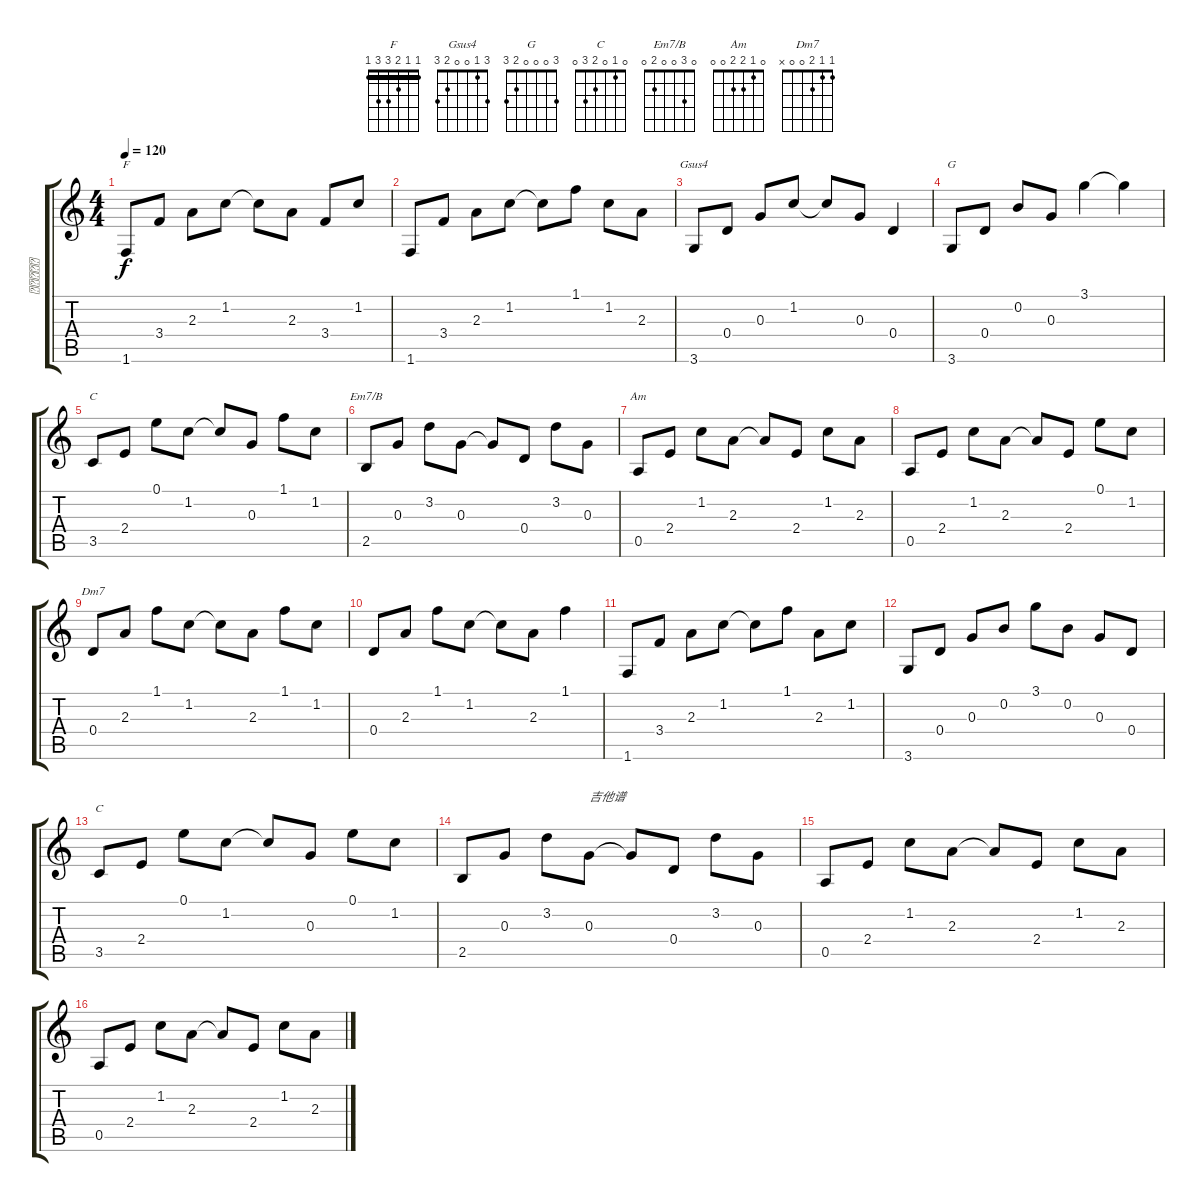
\track ("" "") {instrument acousticguitarsteel}
\staff {score tabs}
\tuning (E4 B3 G3 D3 A2 E2) {hide}
\chord ("F" 1 1 2 3 3 1) {barre 1}
\chord ("Gsus4" 3 1 0 0 2 3)
\chord ("G" 3 0 0 0 2 3)
\chord ("C" 0 1 0 2 3 x)
\chord ("Em7/B" 0 3 0 0 2 0)
\chord ("Am" 0 1 2 2 0 0)
\chord ("Dm7" 1 1 2 0 0 x)
\chord ("C" 0 1 0 2 3 0)
\ts (4 4)
\tempo 120
\clef g2
\ks c
1.6.8{ch "F" dy f} 3.4.8 2.3.8 1.2.8 1.2{t}.8 2.3.8 3.4.8 1.2.8 |
1.6.8 3.4.8 2.3.8 1.2.8 1.2{t}.8 1.1.8 1.2.8 2.3.8 |
3.6.8{ch "Gsus4"} 0.4.8 0.3.8 1.2.8 1.2{t}.8 0.3.8 0.4.4 |
3.6.8{ch "G"} 0.4.8 0.2.8 0.3.8 3.1.4 3.1{t}.4 |
3.5.8{ch "C"} 2.4.8 0.1.8 1.2.8 1.2{t}.8 0.3.8 1.1.8 1.2.8 |
2.5.8{ch "Em7/B"} 0.3.8 3.2.8 0.3.8 0.3{t}.8 0.4.8 3.2.8 0.3.8 |
0.5.8{ch "Am"} 2.4.8 1.2.8 2.3.8 2.3{t}.8 2.4.8 1.2.8 2.3.8 |
0.5.8 2.4.8 1.2.8 2.3.8 2.3{t}.8 2.4.8 0.1.8 1.2.8 |
0.4.8{ch "Dm7"} 2.3.8 1.1.8 1.2.8 1.2{t}.8 2.3.8 1.1.8 1.2.8 |
0.4.8 2.3.8 1.1.8 1.2.8 1.2{t}.8 2.3.8 1.1.4 |
1.6.8 3.4.8 2.3.8 1.2.8 1.2{t}.8 1.1.8 2.3.8 1.2.8 |
3.6.8 0.4.8 0.3.8 0.2.8 3.1.8 0.2.8 0.3.8 0.4.8 |
3.5.8{ch "C"} 2.4.8 0.1.8 1.2.8 1.2{t}.8 0.3.8 0.1.8 1.2.8 |
2.5.8 0.3.8 3.2.8 0.3.8{txt "吉他谱"} 0.3{t}.8 0.4.8 3.2.8 0.3.8 |
0.5.8 2.4.8 1.2.8 2.3.8 2.3{t}.8 2.4.8 1.2.8 2.3.8 |
0.5.8 2.4.8 1.2.8 2.3.8 2.3{t}.8 2.4.8 1.2.8 2.3.8
